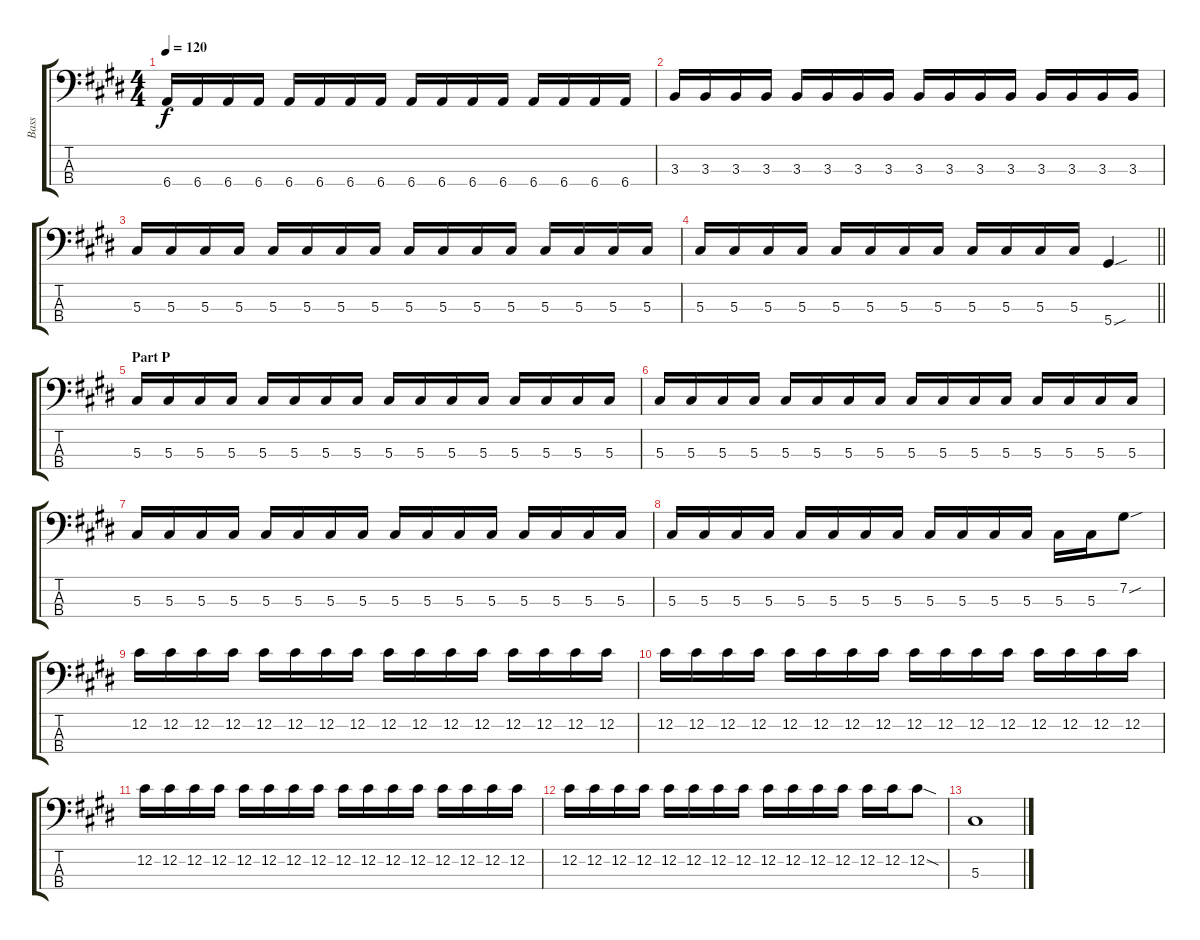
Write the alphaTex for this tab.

\track ("Bass" "Bass") {instrument electricbasspick}
\staff {score tabs}
\tuning (Gb2 Db2 Ab1 Eb1) {hide}
\ts (4 4)
\tempo 120
\clef f4
\ks e
6.4.16{dy f} 6.4.16 6.4.16 6.4.16 6.4.16 6.4.16 6.4.16 6.4.16 6.4.16 6.4.16 6.4.16 6.4.16 6.4.16 6.4.16 6.4.16 6.4.16 |
3.3.16 3.3.16 3.3.16 3.3.16 3.3.16 3.3.16 3.3.16 3.3.16 3.3.16 3.3.16 3.3.16 3.3.16 3.3.16 3.3.16 3.3.16 3.3.16 |
5.3.16 5.3.16 5.3.16 5.3.16 5.3.16 5.3.16 5.3.16 5.3.16 5.3.16 5.3.16 5.3.16 5.3.16 5.3.16 5.3.16 5.3.16 5.3.16 |
\barLineRight lightlight
5.3.16 5.3.16 5.3.16 5.3.16 5.3.16 5.3.16 5.3.16 5.3.16 5.3.16 5.3.16 5.3.16 5.3.16 5.4{sou}.4 |
\section ("" "Part P")
5.3.16 5.3.16 5.3.16 5.3.16 5.3.16 5.3.16 5.3.16 5.3.16 5.3.16 5.3.16 5.3.16 5.3.16 5.3.16 5.3.16 5.3.16 5.3.16 |
5.3.16 5.3.16 5.3.16 5.3.16 5.3.16 5.3.16 5.3.16 5.3.16 5.3.16 5.3.16 5.3.16 5.3.16 5.3.16 5.3.16 5.3.16 5.3.16 |
5.3.16 5.3.16 5.3.16 5.3.16 5.3.16 5.3.16 5.3.16 5.3.16 5.3.16 5.3.16 5.3.16 5.3.16 5.3.16 5.3.16 5.3.16 5.3.16 |
5.3.16 5.3.16 5.3.16 5.3.16 5.3.16 5.3.16 5.3.16 5.3.16 5.3.16 5.3.16 5.3.16 5.3.16 5.3.16 5.3.16 7.2{sou}.8 |
12.2.16 12.2.16 12.2.16 12.2.16 12.2.16 12.2.16 12.2.16 12.2.16 12.2.16 12.2.16 12.2.16 12.2.16 12.2.16 12.2.16 12.2.16 12.2.16 |
12.2.16 12.2.16 12.2.16 12.2.16 12.2.16 12.2.16 12.2.16 12.2.16 12.2.16 12.2.16 12.2.16 12.2.16 12.2.16 12.2.16 12.2.16 12.2.16 |
12.2.16 12.2.16 12.2.16 12.2.16 12.2.16 12.2.16 12.2.16 12.2.16 12.2.16 12.2.16 12.2.16 12.2.16 12.2.16 12.2.16 12.2.16 12.2.16 |
12.2.16 12.2.16 12.2.16 12.2.16 12.2.16 12.2.16 12.2.16 12.2.16 12.2.16 12.2.16 12.2.16 12.2.16 12.2.16 12.2.16 12.2{sod}.8 |
5.3.1
